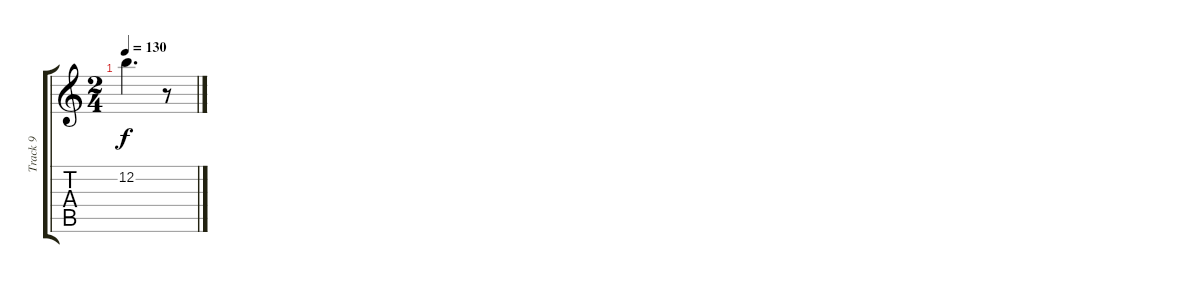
\track ("Track 9" "Track 9") {instrument distortionguitar}
\staff {score tabs}
\tuning (E4 B3 G3 D3 A2 E2) {hide}
\ts (2 4)
\tempo 130
\clef g2
\ks c
12.2{t}.4{d dy f} r.8
